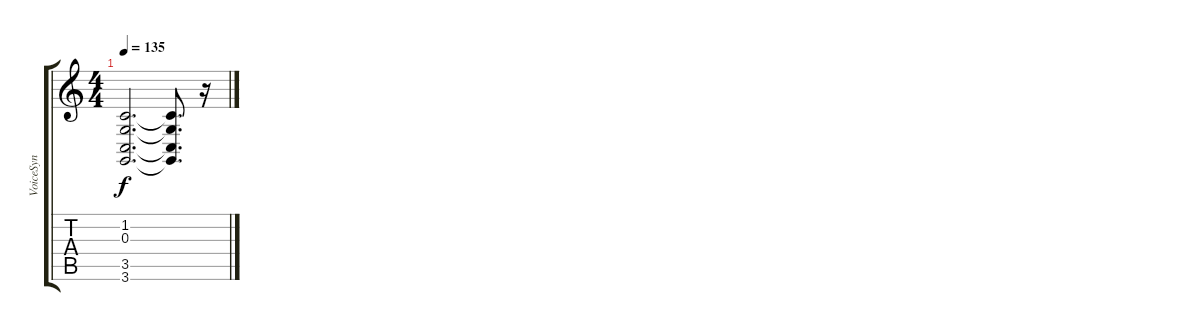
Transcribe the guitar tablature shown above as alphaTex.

\track ("VoiceSyn" "VoiceSyn") {instrument synthvoice}
\staff {score tabs}
\tuning (E4 B3 G3 D3 A2 E2) {hide}
\ts (4 4)
\tempo 135
\clef g2
\ks c
(1.2{t} 0.3{t} 3.5{t} 3.6{t}).2{d dy f} (1.2{t} 0.3{t} 3.5{t} 3.6{t}).8{d} r.16
